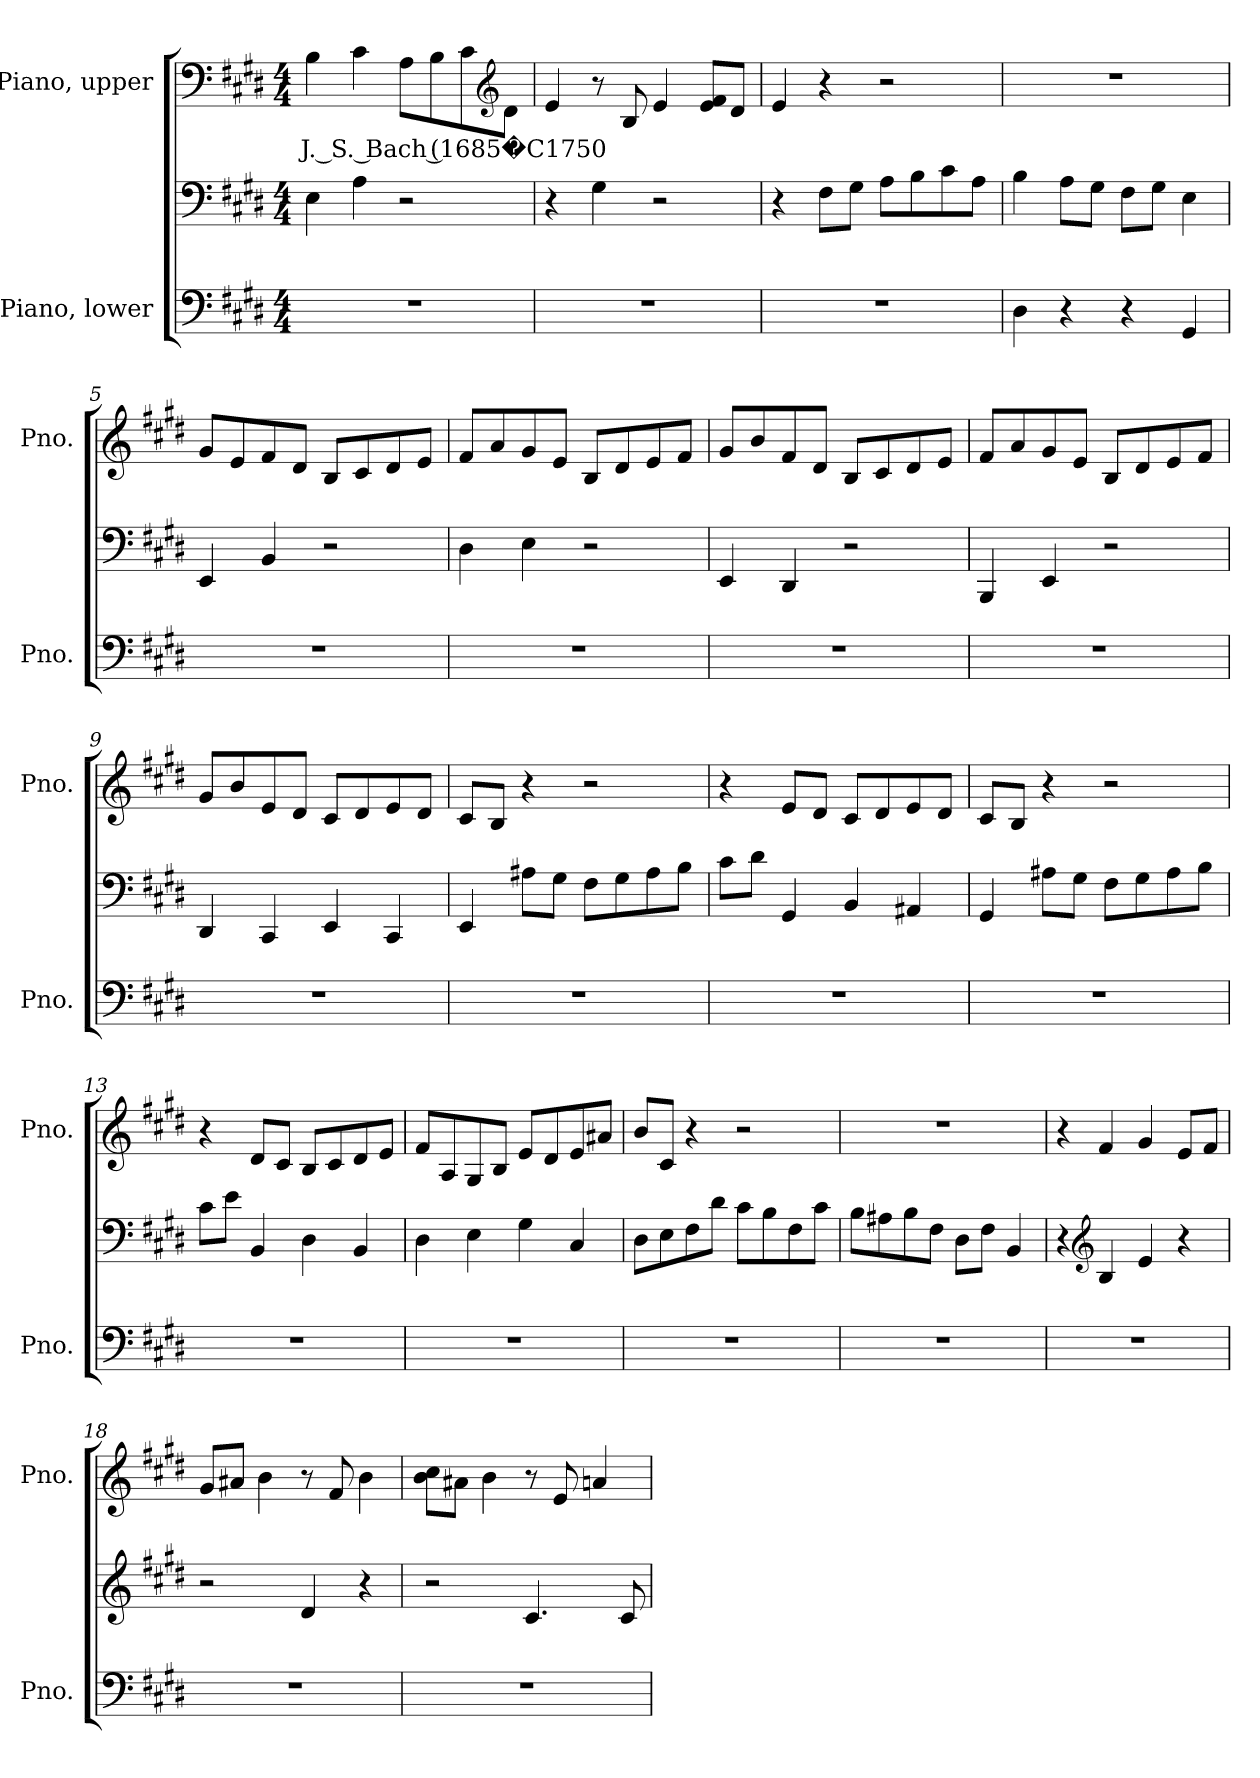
**kern	**kern	**kern	**text
*part2	*part2	*part1	*part1
*staff3	*staff2	*staff1	*staff1
*I"Piano, lower	*	*I"Piano, upper	*
*I'Pno.	*	*I'Pno.	*
*clefF4	*clefF4	*clefF4	*
*k[f#c#g#d#]	*k[f#c#g#d#]	*k[f#c#g#d#]	*
*M4/4	*M4/4	*M4/4	*
*MM60	*MM60	*MM60	*
=1	=1	=1	=1
!	!	!	!LO:LY:b
1r	4E\	4B\	J. S. Bach (1685�C1750
.	4A\	4c#\	.
.	2r	8A\L	.
.	.	8B\	.
.	.	8c#\	.
*	*	*clefG2	*
.	.	8d#\J	.
=2	=2	=2	=2
1r	4r	4e/	.
.	4G#\	8r	.
.	.	8B/	.
.	2r	4e/	.
.	.	8e/ 8f#/L	.
.	.	8d#/J	.
=3	=3	=3	=3
1r	4r	4e/	.
.	8F#\L	4r	.
.	8G#\J	.	.
.	8A\L	2r	.
.	8B\	.	.
.	8c#\	.	.
.	8A\J	.	.
!!LO:LB:g=z
=4	=4	=4	=4
4D#\	4B\	1r	.
4r	8A\L	.	.
.	8G#\J	.	.
4r	8F#\L	.	.
.	8G#\J	.	.
4GG#/	4E\	.	.
=5	=5	=5	=5
1r	4EE/	8g#/L	.
.	.	8e/	.
.	4BB/	8f#/	.
.	.	8d#/J	.
.	2r	8B/L	.
.	.	8c#/	.
.	.	8d#/	.
.	.	8e/J	.
=6	=6	=6	=6
1r	4D#\	8f#/L	.
.	.	8a/	.
.	4E\	8g#/	.
.	.	8e/J	.
.	2r	8B/L	.
.	.	8d#/	.
.	.	8e/	.
.	.	8f#/J	.
=7	=7	=7	=7
1r	4EE/	8g#/L	.
.	.	8b/	.
.	4DD#/	8f#/	.
.	.	8d#/J	.
.	2r	8B/L	.
.	.	8c#/	.
.	.	8d#/	.
.	.	8e/J	.
=8	=8	=8	=8
1r	4BBB/	8f#/L	.
.	.	8a/	.
.	4EE/	8g#/	.
.	.	8e/J	.
.	2r	8B/L	.
.	.	8d#/	.
.	.	8e/	.
.	.	8f#/J	.
!!LO:LB:g=z
=9	=9	=9	=9
1r	4DD#/	8g#/L	.
.	.	8b/	.
.	4CC#/	8e/	.
.	.	8d#/J	.
.	4EE/	8c#/L	.
.	.	8d#/	.
.	4CC#/	8e/	.
.	.	8d#/J	.
=10	=10	=10	=10
1r	4EE/	8c#/L	.
.	.	8B/J	.
.	8A#X\L	4r	.
.	8G#\J	.	.
.	8F#\L	2r	.
.	8G#\	.	.
.	8A#\	.	.
.	8B\J	.	.
=11	=11	=11	=11
1r	8c#\L	4r	.
.	8d#\J	.	.
.	4GG#/	8e/L	.
.	.	8d#/J	.
.	4BB/	8c#/L	.
.	.	8d#/	.
.	4AA#X/	8e/	.
.	.	8d#/J	.
=12	=12	=12	=12
1r	4GG#/	8c#/L	.
.	.	8B/J	.
.	8A#X\L	4r	.
.	8G#\J	.	.
.	8F#\L	2r	.
.	8G#\	.	.
.	8A#\	.	.
.	8B\J	.	.
!!LO:LB:g=z
=13	=13	=13	=13
1r	8c#\L	4r	.
.	8e\J	.	.
.	4BB/	8d#/L	.
.	.	8c#/J	.
.	4D#\	8B/L	.
.	.	8c#/	.
.	4BB/	8d#/	.
.	.	8e/J	.
=14	=14	=14	=14
1r	4D#\	8f#/L	.
.	.	8A/	.
.	4E\	8G#/	.
.	.	8B/J	.
.	4G#\	8e/L	.
.	.	8d#/	.
.	4C#/	8e/	.
.	.	8a#X/J	.
=15	=15	=15	=15
1r	8D#\L	8b/L	.
.	8E\	8c#/J	.
.	8F#\	4r	.
.	8d#\J	.	.
.	8c#\L	2r	.
.	8B\	.	.
.	8F#\	.	.
.	8c#\J	.	.
=16	=16	=16	=16
1r	8B\L	1r	.
.	8A#X\	.	.
.	8B\	.	.
.	8F#\J	.	.
.	8D#\L	.	.
.	8F#\J	.	.
.	4BB/	.	.
!!LO:PB:g=z
=17	=17	=17	=17
1r	4r	4r	.
*	*clefG2	*	*
.	4B/	4f#/	.
.	4e/	4g#/	.
.	4r	8e/L	.
.	.	8f#/J	.
=18	=18	=18	=18
1r	2r	8g#/L	.
.	.	8a#X/J	.
.	.	4b\	.
.	4d#/	8r	.
.	.	8f#/	.
.	4r	4b\	.
=19	=19	=19	=19
1r	2r	8b\ 8cc#\L	.
.	.	8a#X\J	.
.	.	4b\	.
.	4.c#/	8r	.
.	.	8e/	.
.	.	4an/	.
.	8c#/	.	.
=	=	=	=
*-	*-	*-	*-
